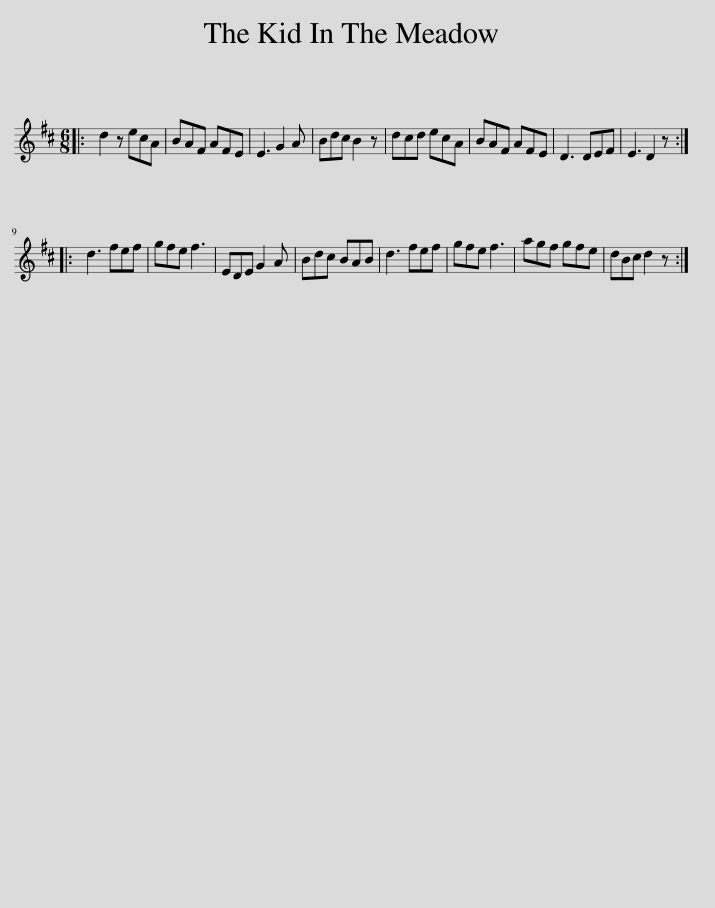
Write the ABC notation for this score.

X:1
L:1/8
M:6/8
I:linebreak $
K:D
V:1 treble
V:1
|: d2 z ecA | BAF AFE | E3 G2 A | Bdc B2 z | dcd ecA | %5
 BAF AFE | D3 DEF | E3 D2 z ::$ d3 fef | gfe f3 | %10
 EDE G2 A | Bdc BAB | d3 fef | gfe f3 | agf gfe | %15
 dBc d2 z :| %16
